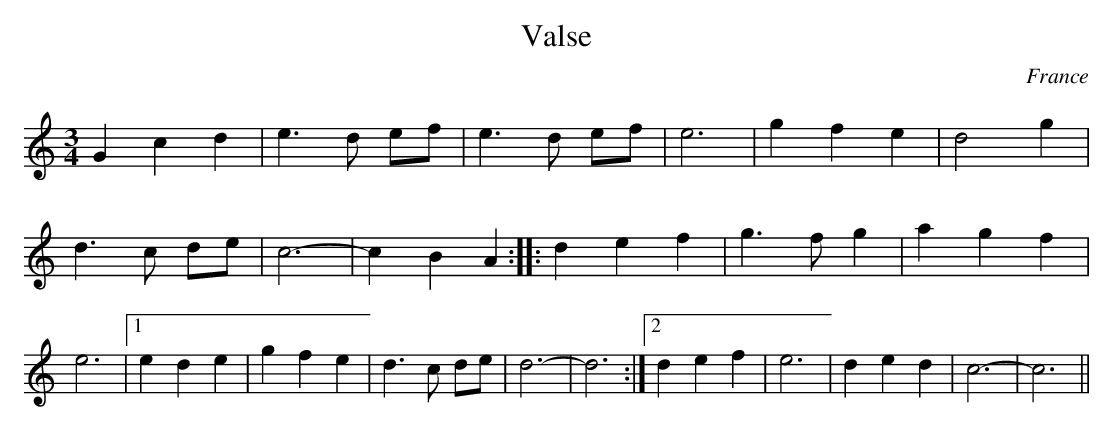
X:1
T:Valse
M:3/4
O:France
K:C
G2c2d2|e3d ef|e3d ef|e6|\
g2f2e2|d4g2|d3c de|c6-|c2B2A2::\
d2e2f2|g3fg2|a2g2f2|e6\
|1 e2d2e2|g2f2e2|d3c de|d6-|d6:|2\
d2e2f2|e6|d2e2d2|c6-|c6||
